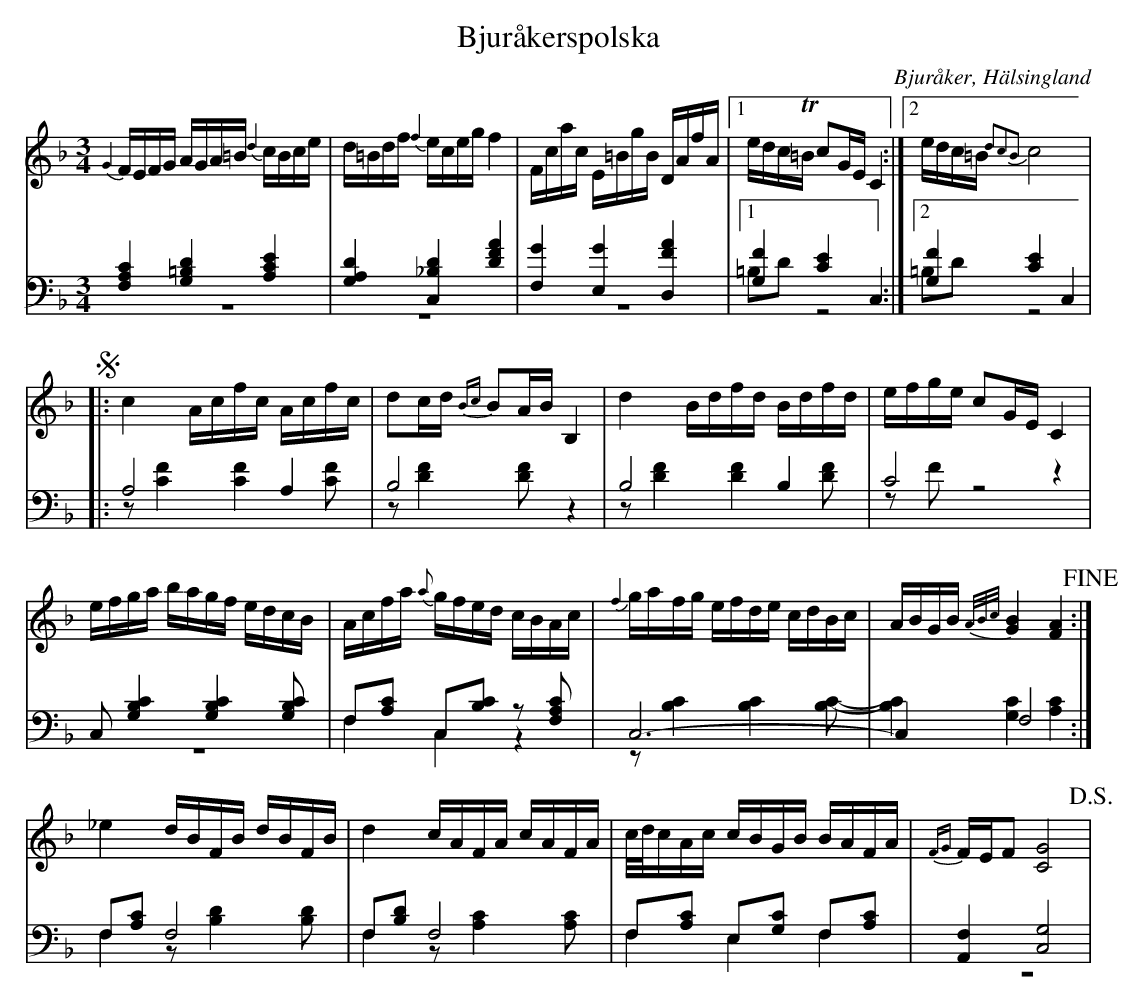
X:1
T: Bjuråkerspolska
O: Bjuråker, Hälsingland
M: 3/4
L: 1/16
K: F
V:1
V:2
V:3 merge
V:1
{G2}FEFG AGA=B {d2}cBce|d=Bdf {f2}eceg f4|Fcac E=BgB DAfA|1 edcT=B c2GE C4:|2 edc=B {d2c2B2}c8 |
!segno! |:c4 Acfc Acfc|d2cd {Bc}B2AB B,4|d4 Bdfd Bdfd|efge c2GE C4|
efga bagf edcB|Acfa {a}gfed cBAc|{f2}gafg efde cdBc|ABGB {A/B/c/}[G4B4] [F4A4] !fine!:|
_e4 dBFB dBFB|d4 cAFA cAFA|c/d/cAc cBGB BAFA|{FG}FEF2 [C8G8] !D.S.!|
V:2 clef=bass
[F,4A,4C4] [G,4=B,4D4] [A,4C4E4]|[G,4A,4D4] [C,4_B,4D4] [D4F4A4]|[F,4G4] [E,4G4] [D,4F4A4]|1 [G,4F4] [C4E4] C,4:|2 [G,4F4] [C4E4] C,4 |
|:A,8 A,4|B,8 z4|B,8  B,4|C8 z4|
C,2 [G,4B,4C4] [G,4B,4C4] [G,2B,2C2]|F,2[A,2C2] C,2[B,2C2] z2 [F,2A,2C2]|C,12-|C,4 F,8:|
F,2[A,2C2] F,8|F,2[B,2D2] F,8|F,2[A,2C2] E,2[G,2C2] F,2[A,2C2]|[A,,4F,4] [C,8G,8] |
V:3 clef=bass
z12|z12|z12|1 =B,2D2 z8:|2 =B,2D2 z8|
|:z2 [C4F4] [C4F4] [C2F2]|z2 [D4F4] [D2F2] z4|z2 [D4F4] [D4F4] [D2F2]|z2 F2 z8|
z12|F,4 C,4 z4|z2 [B,4C4] [B,4C4] [B,2C2]-|[B,4C4] [G,4C4] [A,4C4]:|
F,4 z2 [B,4D4] [B,2D2]|F,4 z2 [A,4C4] [A,2C2]|F,4 E,4 F,4|z12|
